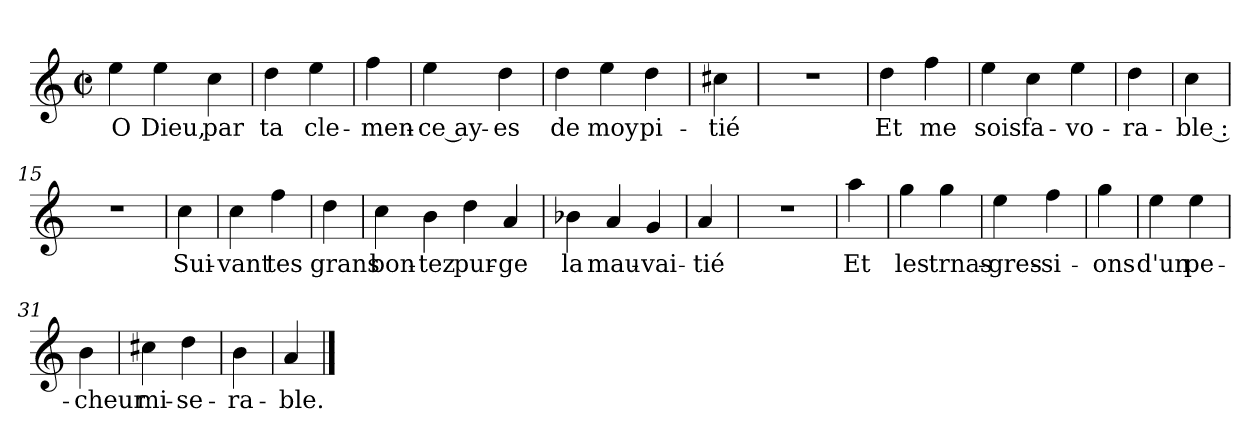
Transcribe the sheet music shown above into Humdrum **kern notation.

**kern	**text
*part1	*part1
*staff1	*staff1
*clefG2	*
*k[]	*
*C:	*
*M2/2	*
*met(c|)	*
=1	=1
4ee	O
4ee	Dieu,
4cc	par
=3	=3
4dd	ta
4ee	cle-
=4	=4
4ff	-men-
=5	=5
4ee	-ce ay-
4dd	-es
=6	=6
4dd	de
4ee	moy
4dd	pi-
=8	=8
4cc#X	-tié
=9	=9
1r	.
=10	=10
4dd	Et
4ff	me
=11	=11
4ee	sois
4cc	fa-
4ee	-vo-
=13	=13
4dd	-ra-
=14	=14
4cc	-ble :
=15	=15
1r	.
=16	=16
4cc	Sui-
=17	=17
4cc	-vant
4ff	tes
=18	=18
4dd	grans
=19	=19
4cc	bon-
4b	-tez
4dd	pur-
4a	-ge
=22	=22
4b-X	la
4a	mau-
4g	-vai-
=24	=24
4a	-tié
=25	=25
1r	.
=26	=26
4aa	Et
=27	=27
4gg	les
4gg	trnas-
=28	=28
4ee	-gres-
4ff	-si-
=29	=29
4gg	-ons
=30	=30
4ee	d'un
4ee	pe-
=31	=31
4b	-cheur
=32	=32
4cc#X	mi-
4dd	-se-
=33	=33
4b	-ra-
=34	=34
4a	-ble.
==	==
*-	*-
